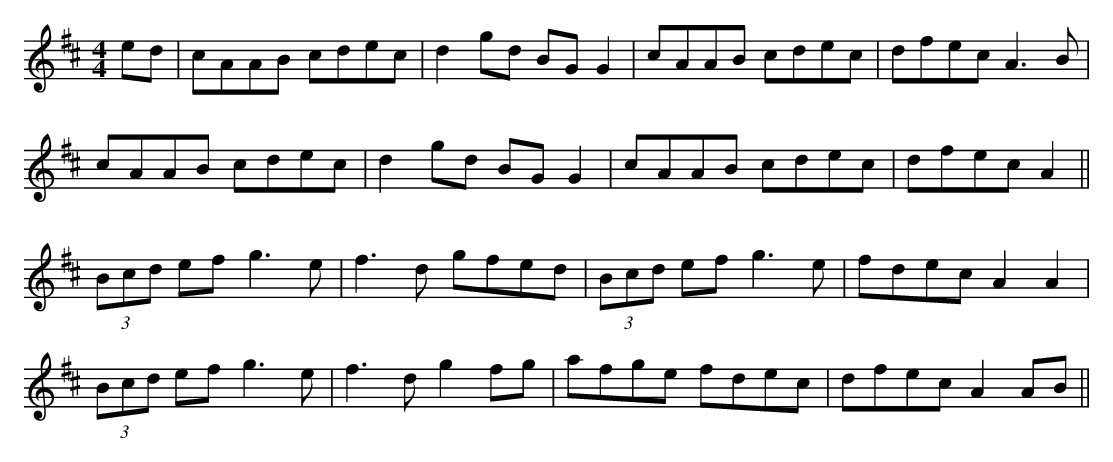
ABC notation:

X:1
M:4/4
K:Amix
ed|cAAB cdec|d2 gd BGG2|cAAB cdec|dfec A3B|
cAAB cdec|d2 gd BGG2|cAAB cdec|dfec A2||
(3Bcd ef g3e|f3d gfed|(3Bcd ef g3e|fdec A2 A2|
(3Bcd ef g3e|f3d g2 fg|afge fdec|dfec A2 AB||
